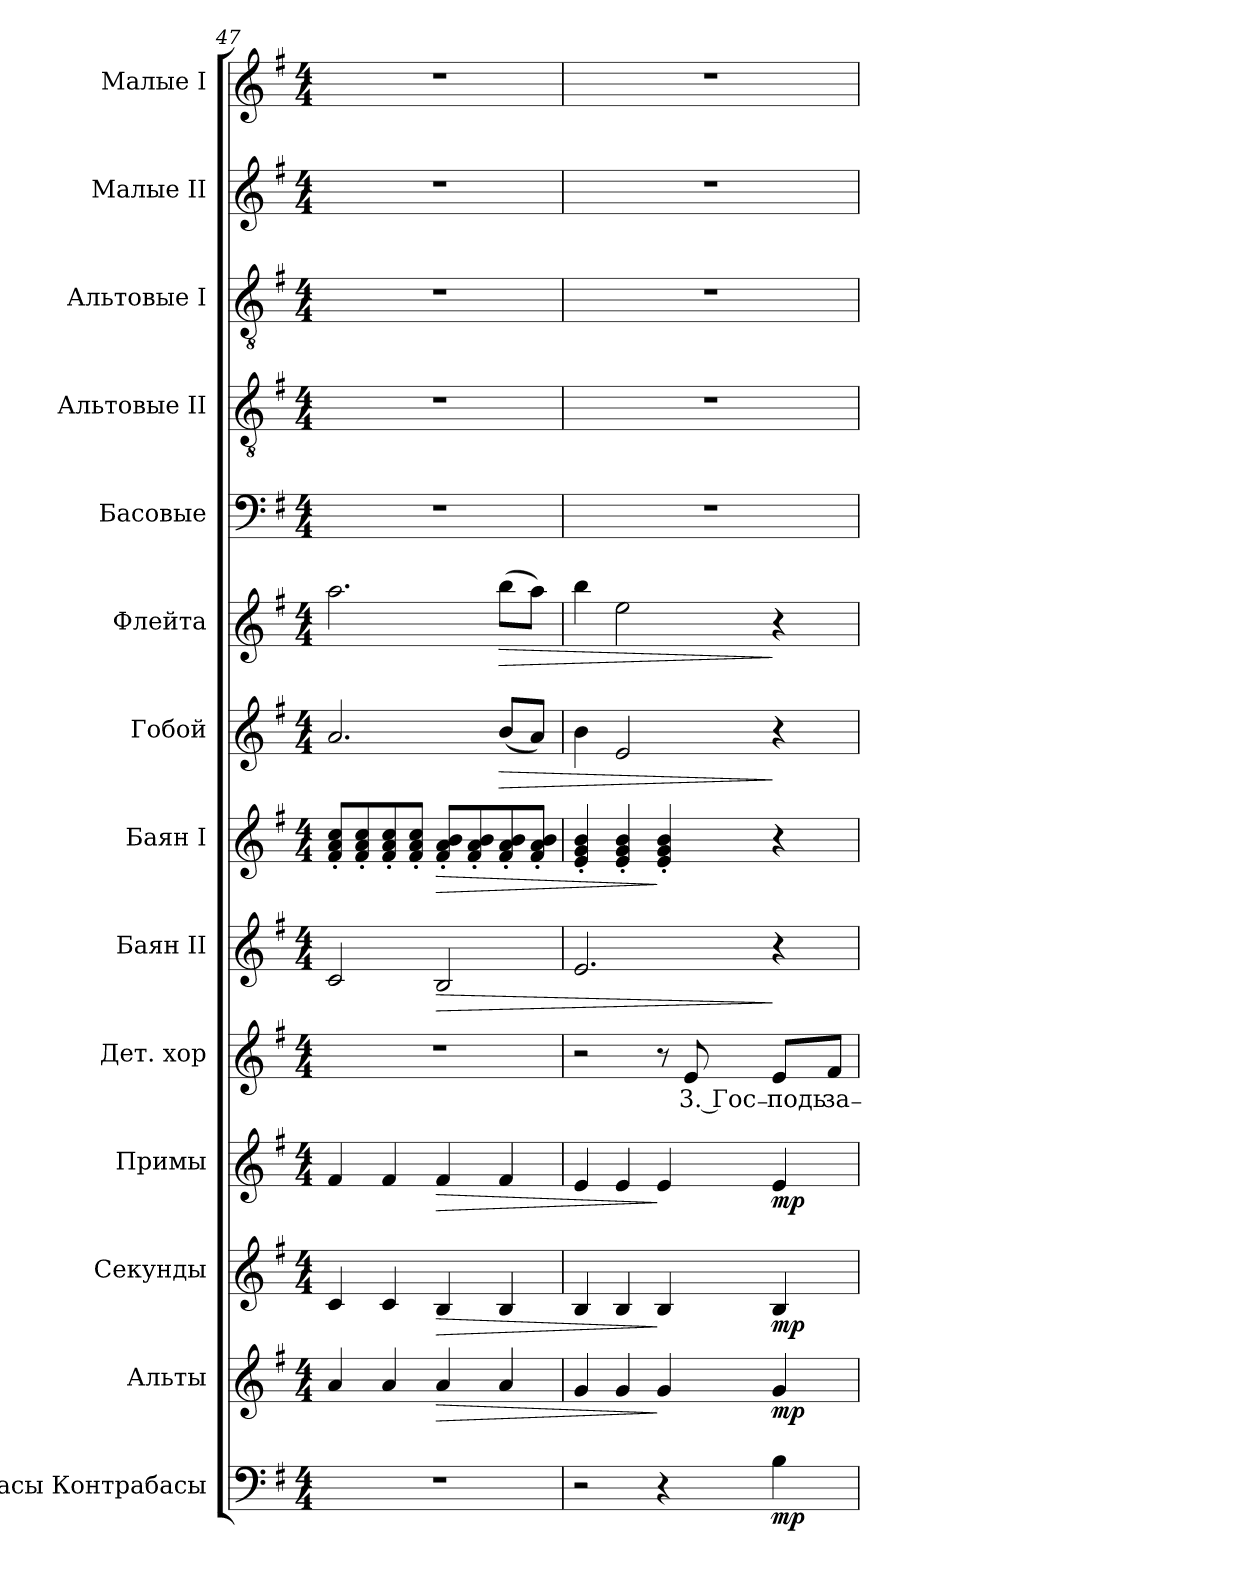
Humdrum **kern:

**kern	**dynam	**kern	**dynam	**kern	**dynam	**kern	**dynam	**kern	**text	**kern	**dynam	**kern	**dynam	**kern	**dynam	**kern	**dynam	**kern	**kern	**kern	**kern	**kern
*part14	*part14	*part13	*part13	*part12	*part12	*part11	*part11	*part10	*part10	*part9	*part9	*part8	*part8	*part7	*part7	*part6	*part6	*part5	*part4	*part3	*part2	*part1
*staff14	*staff14	*staff13	*staff13	*staff12	*staff12	*staff11	*staff11	*staff10	*staff10	*staff9	*staff9	*staff8	*staff8	*staff7	*staff7	*staff6	*staff6	*staff5	*staff4	*staff3	*staff2	*staff1
*I"Басы Контрабасы	*	*I"Альты	*	*I"Секунды	*	*I"Примы	*	*I"Дет. хор	*	*I"Баян II	*	*I"Баян I	*	*I"Гобой	*	*I"Флейта	*	*I"Басовые	*I"Альтовые II	*I"Альтовые I	*I"Малые II	*I"Малые I
*clefF4	*	*clefG2	*	*clefG2	*	*clefG2	*	*clefG2	*	*clefG2	*	*clefG2	*	*clefG2	*	*clefG2	*	*clefF4	*clefGv2	*clefGv2	*clefG2	*clefG2
*ITrd7c12	*	*ITrd7c12	*	*	*	*	*	*	*	*	*	*	*	*	*	*	*	*	*	*	*	*
*k[f#]	*	*k[f#]	*	*k[f#]	*	*k[f#]	*	*k[f#]	*	*k[f#]	*	*k[f#]	*	*k[f#]	*	*k[f#]	*	*k[f#]	*k[f#]	*k[f#]	*k[f#]	*k[f#]
*G:	*	*G:	*	*G:	*	*G:	*	*G:	*	*G:	*	*G:	*	*G:	*	*G:	*	*G:	*G:	*G:	*G:	*G:
*M4/4	*	*M4/4	*	*M4/4	*	*M4/4	*	*M4/4	*	*M4/4	*	*M4/4	*	*M4/4	*	*M4/4	*	*M4/4	*M4/4	*M4/4	*M4/4	*M4/4
=47	=47	=47	=47	=47	=47	=47	=47	=47	=47	=47	=47	=47	=47	=47	=47	=47	=47	=47	=47	=47	=47	=47
1r	.	4A/	.	4c/	.	4f#/	.	1r	.	2c/	.	8f#/'< 8a/'< 8cc/'<L	.	2.a/	.	2.aa\	.	1r	1r	1r	1r	1r
.	.	.	.	.	.	.	.	.	.	.	.	8f#/'< 8a/'< 8cc/'<	.	.	.	.	.	.	.	.	.	.
.	.	4A/	.	4c/	.	4f#/	.	.	.	.	.	8f#/'< 8a/'< 8cc/'<	.	.	.	.	.	.	.	.	.	.
.	.	.	.	.	.	.	.	.	.	.	.	8f#/'< 8a/'< 8cc/'<J	.	.	.	.	.	.	.	.	.	.
!	!	!	!LO:HP:b	!	!LO:HP:b	!	!LO:HP:b	!	!	!	!LO:HP:b	!	!LO:HP:b	!	!	!	!	!	!	!	!	!
.	.	4A/	>	4B/	>	4f#/	>	.	.	2B/	>	8f#/'< 8a/'< 8b/'<L	>	.	.	.	.	.	.	.	.	.
.	.	.	.	.	.	.	.	.	.	.	.	8f#/'< 8a/'< 8b/'<	.	.	.	.	.	.	.	.	.	.
!	!	!	!	!	!	!	!	!	!	!	!	!	!	!	!LO:HP:b	!	!LO:HP:b	!	!	!	!	!
.	.	4A/	.	4B/	.	4f#/	.	.	.	.	.	8f#/'< 8a/'< 8b/'<	.	(<8b/L	>	(>8bb\L	>	.	.	.	.	.
.	.	.	.	.	.	.	.	.	.	.	.	8f#/'< 8a/'< 8b/'<J	.	8a/J)	.	8aa\J)	.	.	.	.	.	.
=48	=48	=48	=48	=48	=48	=48	=48	=48	=48	=48	=48	=48	=48	=48	=48	=48	=48	=48	=48	=48	=48	=48
2r	.	4G/	.	4B/	.	4e/	.	2r	.	2.e/	.	4e/'< 4g/'< 4b/'<	.	4b\	.	4bb\	.	1r	1r	1r	1r	1r
.	.	4G/	.	4B/	.	4e/	.	.	.	.	.	4e/'< 4g/'< 4b/'<	.	2e/	.	2ee\	.	.	.	.	.	.
4r	.	4G/	]	4B/	]	4e/	]	8r	.	.	.	4e/'< 4g/'< 4b/'<	]	.	.	.	.	.	.	.	.	.
!	!	!	!	!	!	!	!	!	!LO:LY:b	!	!	!	!	!	!	!	!	!	!	!	!	!
.	.	.	.	.	.	.	.	8e/	3. Гос₋	.	.	.	.	.	.	.	.	.	.	.	.	.
!	!LO:DY:b	!	!LO:DY:b	!	!LO:DY:b	!	!LO:DY:b	!	!LO:LY:b	!	!	!	!	!	!	!	!	!	!	!	!	!
4BB\	mp	4G/	mp	4B/	mp	4e/	mp	8e/L	подь	4r	]	4r	.	4r	]	4r	]	.	.	.	.	.
!	!	!	!	!	!	!	!	!	!LO:LY:b	!	!	!	!	!	!	!	!	!	!	!	!	!
.	.	.	.	.	.	.	.	8f#/J	за₋	.	.	.	.	.	.	.	.	.	.	.	.	.
=	=	=	=	=	=	=	=	=	=	=	=	=	=	=	=	=	=	=	=	=	=	=
*-	*-	*-	*-	*-	*-	*-	*-	*-	*-	*-	*-	*-	*-	*-	*-	*-	*-	*-	*-	*-	*-	*-
